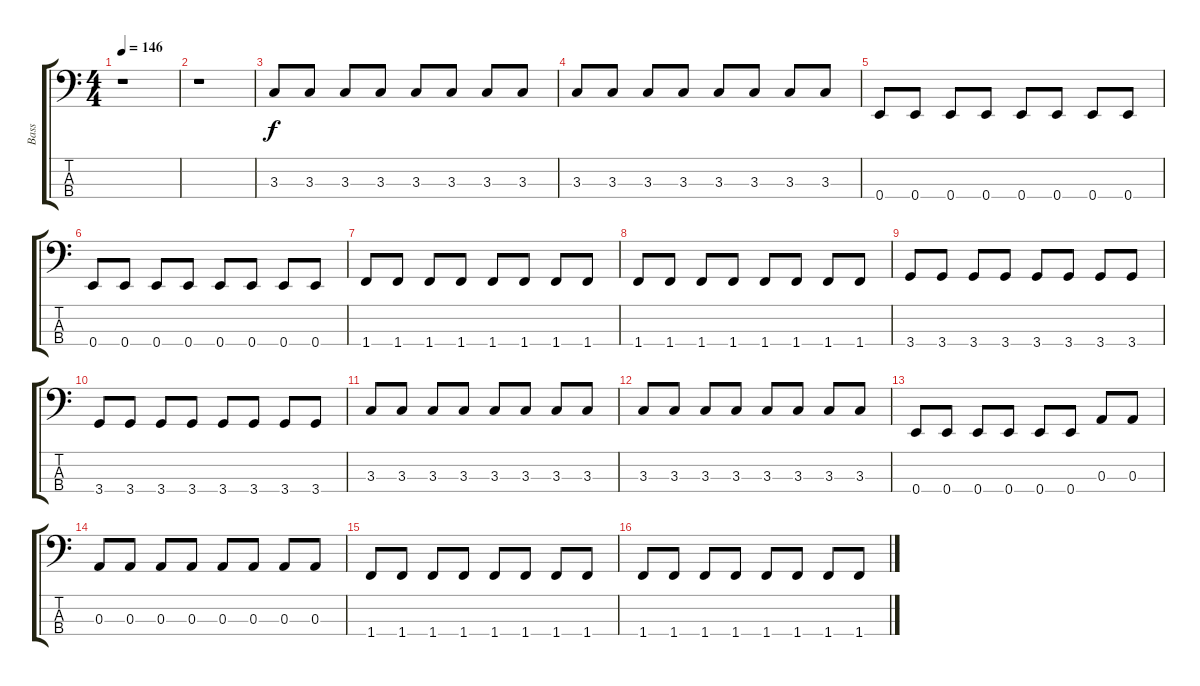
\track ("Bass" "Bass") {instrument electricbasspick}
\staff {score tabs}
\tuning (G2 D2 A1 E1) {hide}
\ts (4 4)
\tempo 146
\clef f4
\ks c
r.1{dy f} |
r.1 |
3.3.8 3.3.8 3.3.8 3.3.8 3.3.8 3.3.8 3.3.8 3.3.8 |
3.3.8 3.3.8 3.3.8 3.3.8 3.3.8 3.3.8 3.3.8 3.3.8 |
0.4.8 0.4.8 0.4.8 0.4.8 0.4.8 0.4.8 0.4.8 0.4.8 |
0.4.8 0.4.8 0.4.8 0.4.8 0.4.8 0.4.8 0.4.8 0.4.8 |
1.4.8 1.4.8 1.4.8 1.4.8 1.4.8 1.4.8 1.4.8 1.4.8 |
1.4.8 1.4.8 1.4.8 1.4.8 1.4.8 1.4.8 1.4.8 1.4.8 |
3.4.8 3.4.8 3.4.8 3.4.8 3.4.8 3.4.8 3.4.8 3.4.8 |
3.4.8 3.4.8 3.4.8 3.4.8 3.4.8 3.4.8 3.4.8 3.4.8 |
3.3.8 3.3.8 3.3.8 3.3.8 3.3.8 3.3.8 3.3.8 3.3.8 |
3.3.8 3.3.8 3.3.8 3.3.8 3.3.8 3.3.8 3.3.8 3.3.8 |
0.4.8 0.4.8 0.4.8 0.4.8 0.4.8 0.4.8 0.3.8 0.3.8 |
0.3.8 0.3.8 0.3.8 0.3.8 0.3.8 0.3.8 0.3.8 0.3.8 |
1.4.8 1.4.8 1.4.8 1.4.8 1.4.8 1.4.8 1.4.8 1.4.8 |
1.4.8 1.4.8 1.4.8 1.4.8 1.4.8 1.4.8 1.4.8 1.4.8
